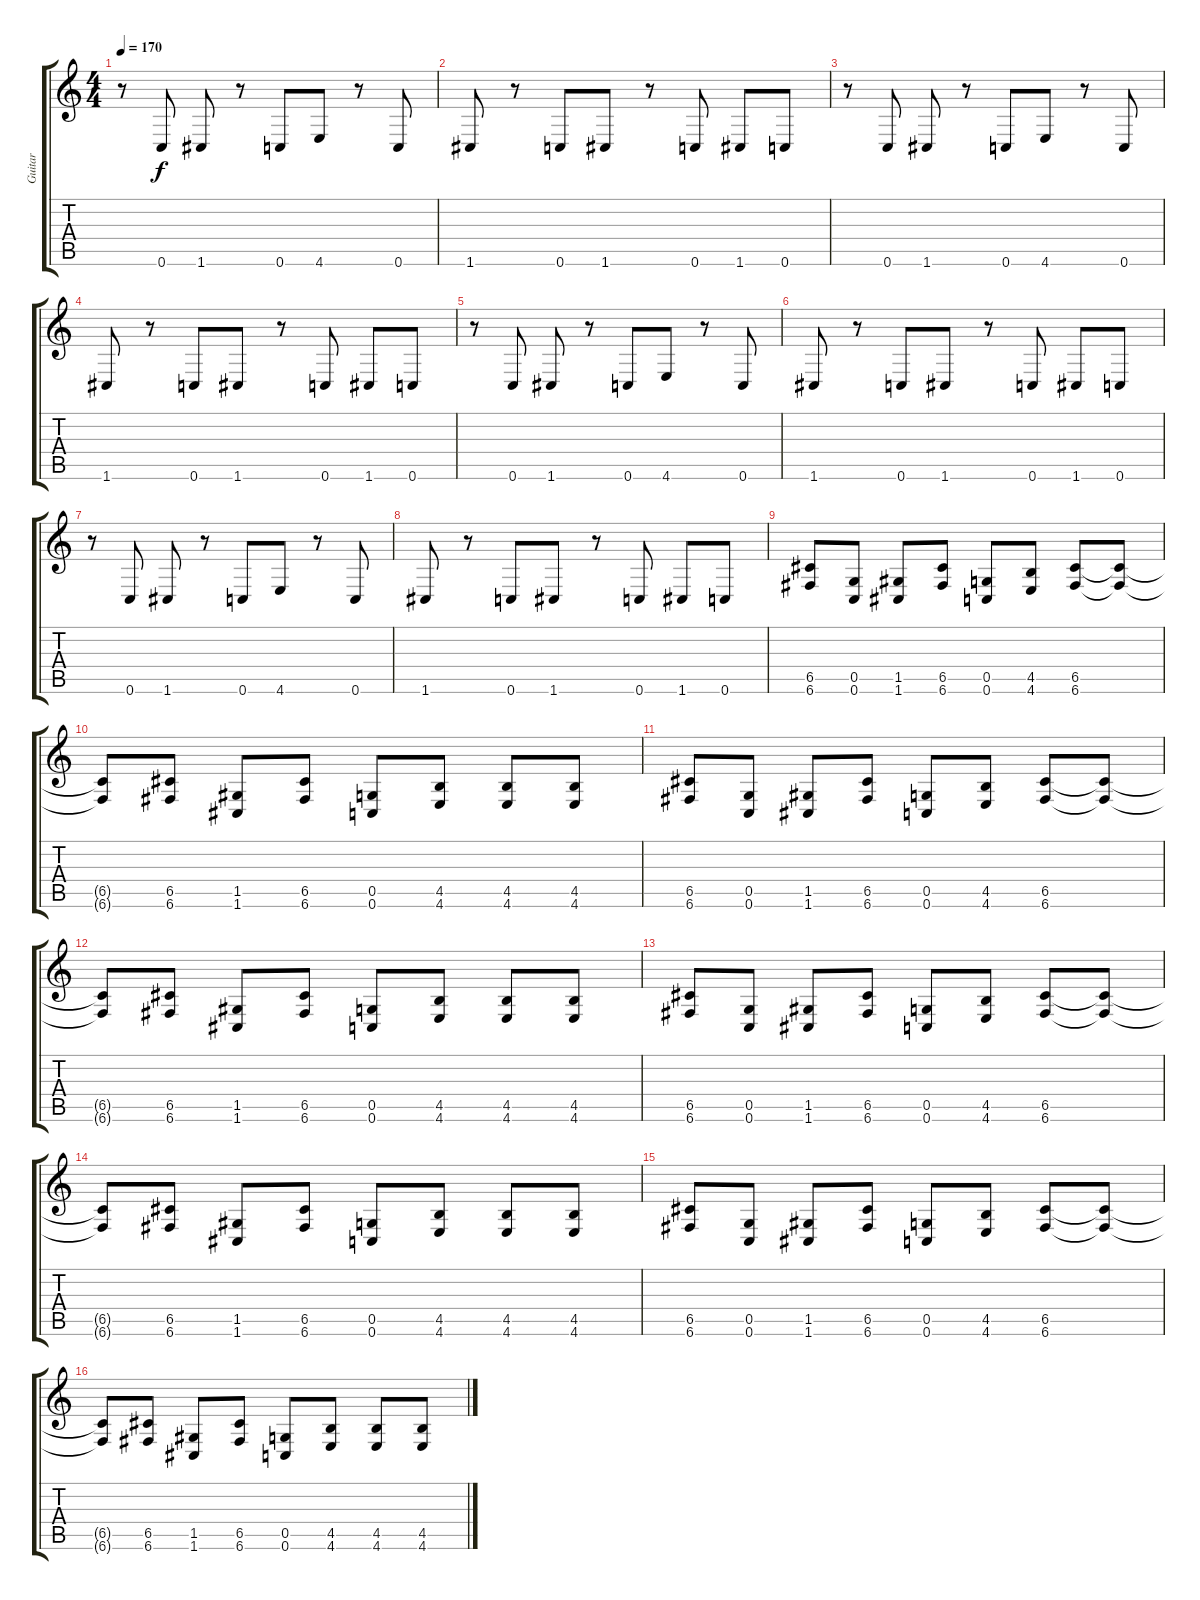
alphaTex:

\track ("Guitar" "Guitar") {instrument distortionguitar}
\staff {score tabs}
\tuning (D4 A3 F3 C3 G2 C2) {hide}
\ts (4 4)
\tempo 170
\clef g2
\ks c
r.8{dy f} 0.6.8 1.6.8 r.8 0.6.8 4.6.8 r.8 0.6.8 |
1.6.8 r.8 0.6.8 1.6.8 r.8 0.6.8 1.6.8 0.6.8 |
r.8 0.6.8 1.6.8 r.8 0.6.8 4.6.8 r.8 0.6.8 |
1.6.8 r.8 0.6.8 1.6.8 r.8 0.6.8 1.6.8 0.6.8 |
r.8 0.6.8 1.6.8 r.8 0.6.8 4.6.8 r.8 0.6.8 |
1.6.8 r.8 0.6.8 1.6.8 r.8 0.6.8 1.6.8 0.6.8 |
r.8 0.6.8 1.6.8 r.8 0.6.8 4.6.8 r.8 0.6.8 |
1.6.8 r.8 0.6.8 1.6.8 r.8 0.6.8 1.6.8 0.6.8 |
(6.5 6.6).8 (0.5 0.6).8 (1.5 1.6).8 (6.5 6.6).8 (0.5 0.6).8 (4.5 4.6).8 (6.5 6.6).8 (6.5{t} 6.6{t}).8 |
(6.5{t} 6.6{t}).8 (6.5 6.6).8 (1.5 1.6).8 (6.5 6.6).8 (0.5 0.6).8 (4.5 4.6).8 (4.5 4.6).8 (4.5 4.6).8 |
(6.5 6.6).8 (0.5 0.6).8 (1.5 1.6).8 (6.5 6.6).8 (0.5 0.6).8 (4.5 4.6).8 (6.5 6.6).8 (6.5{t} 6.6{t}).8 |
(6.5{t} 6.6{t}).8 (6.5 6.6).8 (1.5 1.6).8 (6.5 6.6).8 (0.5 0.6).8 (4.5 4.6).8 (4.5 4.6).8 (4.5 4.6).8 |
(6.5 6.6).8 (0.5 0.6).8 (1.5 1.6).8 (6.5 6.6).8 (0.5 0.6).8 (4.5 4.6).8 (6.5 6.6).8 (6.5{t} 6.6{t}).8 |
(6.5{t} 6.6{t}).8 (6.5 6.6).8 (1.5 1.6).8 (6.5 6.6).8 (0.5 0.6).8 (4.5 4.6).8 (4.5 4.6).8 (4.5 4.6).8 |
(6.5 6.6).8 (0.5 0.6).8 (1.5 1.6).8 (6.5 6.6).8 (0.5 0.6).8 (4.5 4.6).8 (6.5 6.6).8 (6.5{t} 6.6{t}).8 |
(6.5{t} 6.6{t}).8 (6.5 6.6).8 (1.5 1.6).8 (6.5 6.6).8 (0.5 0.6).8 (4.5 4.6).8 (4.5 4.6).8 (4.5 4.6).8
